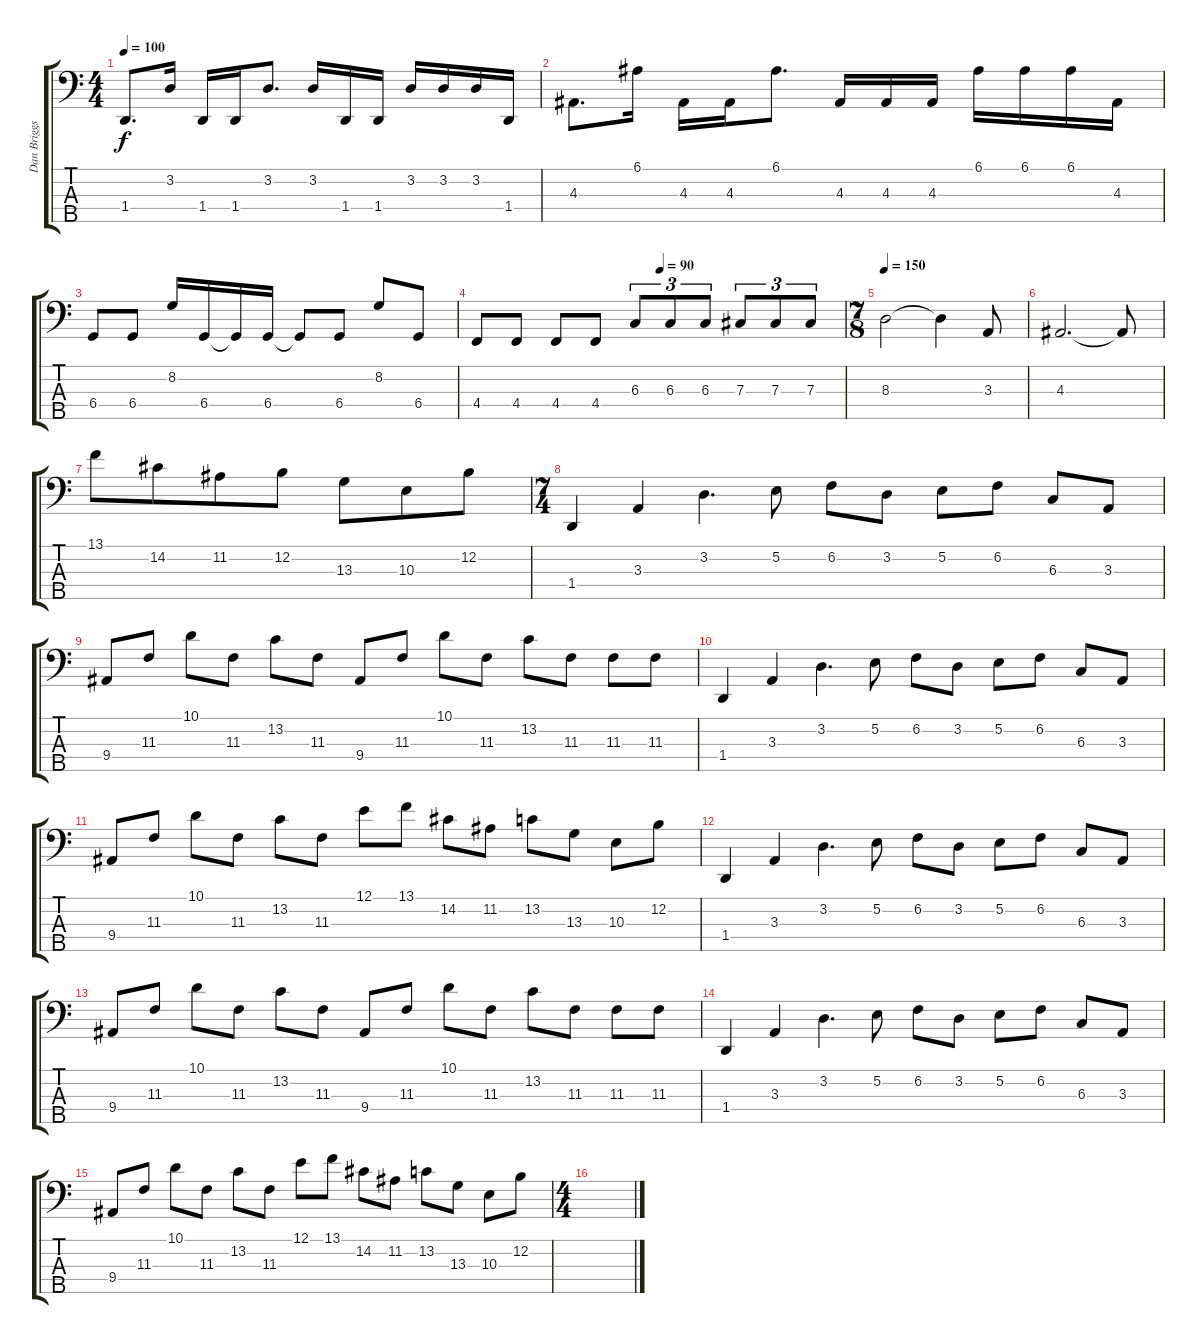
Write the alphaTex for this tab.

\track ("Dan Briggs" "Dan Briggs") {instrument electricbassfinger}
\staff {score tabs}
\tuning (E2 B1 Gb1 Db1 Ab0) {hide}
\ts (4 4)
\tempo 100
\clef f4
\ks c
1.4.8{d dy f} 3.2.16 1.4.16 1.4.16 3.2.8{d} 3.2.16 1.4.16 1.4.16 3.2.16 3.2.16 3.2.16 1.4.16 |
4.3.8{d} 6.1.16 4.3.16 4.3.16 6.1.8{d} 4.3.16 4.3.16 4.3.16 6.1.16 6.1.16 6.1.16 4.3.16 |
6.4.8 6.4.8 8.2.16 6.4.16 6.4{t}.16 6.4.16 6.4{t}.8 6.4.8 8.2.8 6.4.8 |
\tempo (90 0.5)
4.4.8 4.4.8 4.4.8 4.4.8 6.3.8{tu (3 2)} 6.3.8{tu (3 2)} 6.3.8{tu (3 2)} 7.3.8{tu (3 2)} 7.3.8{tu (3 2)} 7.3.8{tu (3 2)} |
\ts (7 8)
\tempo 150
8.3.2 8.3{t}.4 3.3.8 |
4.3.2{d} 4.3{t}.8 |
13.1.8 14.2.8 11.2.8 12.2.8 13.3.8 10.3.8 12.2.8 |
\ts (7 4)
1.4.4 3.3.4 3.2.4{d} 5.2.8 6.2.8 3.2.8 5.2.8 6.2.8 6.3.8 3.3.8 |
9.4.8 11.3.8 10.1.8 11.3.8 13.2.8 11.3.8 9.4.8 11.3.8 10.1.8 11.3.8 13.2.8 11.3.8 11.3.8 11.3.8 |
1.4.4 3.3.4 3.2.4{d} 5.2.8 6.2.8 3.2.8 5.2.8 6.2.8 6.3.8 3.3.8 |
9.4.8 11.3.8 10.1.8 11.3.8 13.2.8 11.3.8 12.1.8 13.1.8 14.2.8 11.2.8 13.2.8 13.3.8 10.3.8 12.2.8 |
1.4.4 3.3.4 3.2.4{d} 5.2.8 6.2.8 3.2.8 5.2.8 6.2.8 6.3.8 3.3.8 |
9.4.8 11.3.8 10.1.8 11.3.8 13.2.8 11.3.8 9.4.8 11.3.8 10.1.8 11.3.8 13.2.8 11.3.8 11.3.8 11.3.8 |
1.4.4 3.3.4 3.2.4{d} 5.2.8 6.2.8 3.2.8 5.2.8 6.2.8 6.3.8 3.3.8 |
9.4.8 11.3.8 10.1.8 11.3.8 13.2.8 11.3.8 12.1.8 13.1.8 14.2.8 11.2.8 13.2.8 13.3.8 10.3.8 12.2.8 |
\ts (4 4)
